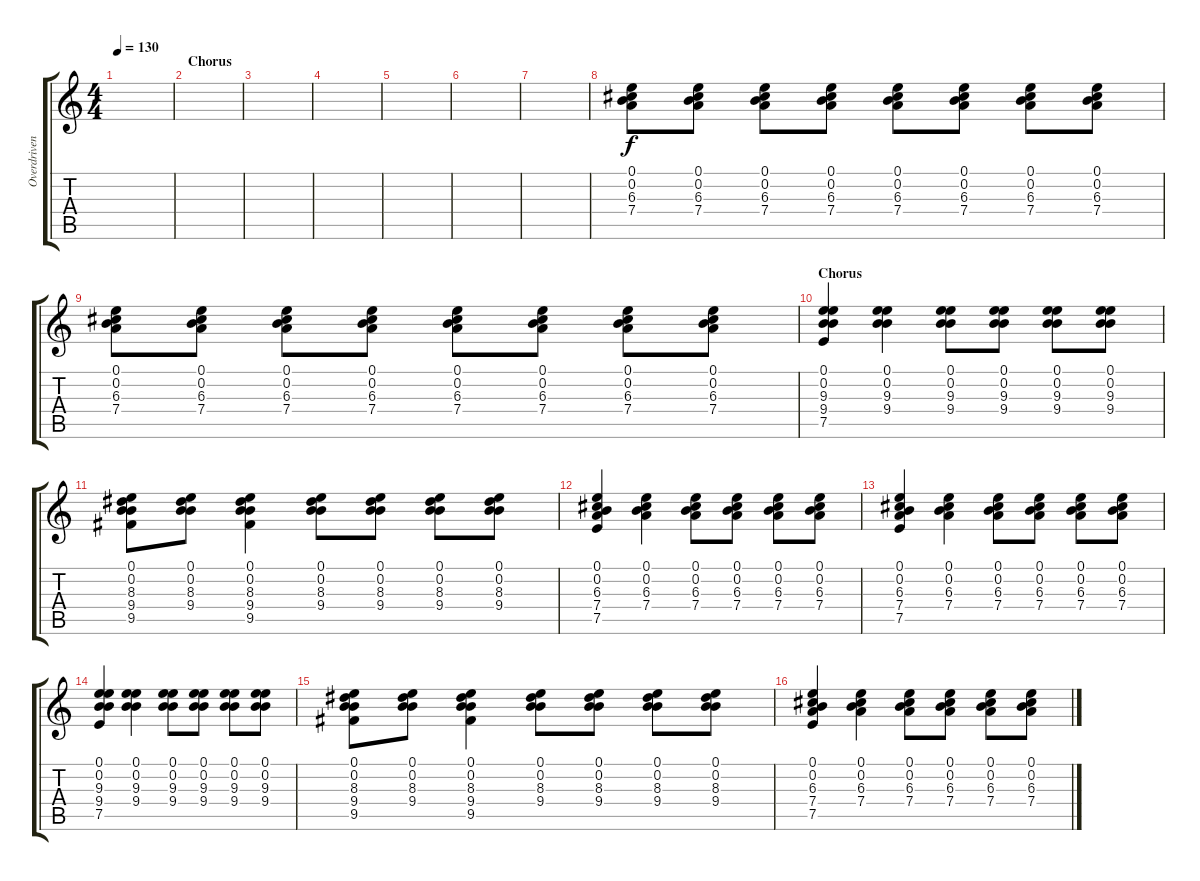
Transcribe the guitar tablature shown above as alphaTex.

\track ("Overdriven Guitar" "Overdriven") {instrument overdrivenguitar}
\staff {score tabs}
\tuning (E4 B3 G3 D3 A2 E2) {hide}
\ts (4 4)
\tempo 130
\clef g2
\ks c
|
\section ("" "Chorus")
|
|
|
|
|
|
(0.1 0.2 6.3 7.4).8 (0.1 0.2 6.3 7.4).8 (0.1 0.2 6.3 7.4).8 (0.1 0.2 6.3 7.4).8 (0.1 0.2 6.3 7.4).8 (0.1 0.2 6.3 7.4).8 (0.1 0.2 6.3 7.4).8 (0.1 0.2 6.3 7.4).8 |
(0.1 0.2 6.3 7.4).8 (0.1 0.2 6.3 7.4).8 (0.1 0.2 6.3 7.4).8 (0.1 0.2 6.3 7.4).8 (0.1 0.2 6.3 7.4).8 (0.1 0.2 6.3 7.4).8 (0.1 0.2 6.3 7.4).8 (0.1 0.2 6.3 7.4).8 |
\section ("" "Chorus")
(0.1 0.2 9.3 9.4 7.5).4 (0.1 0.2 9.3 9.4).4 (0.1 0.2 9.3 9.4).8 (0.1 0.2 9.3 9.4).8 (0.1 0.2 9.3 9.4).8 (0.1 0.2 9.3 9.4).8 |
(0.1 0.2 8.3 9.4 9.5).8 (0.1 0.2 8.3 9.4).8 (0.1 0.2 8.3 9.4 9.5).4 (0.1 0.2 8.3 9.4).8 (0.1 0.2 8.3 9.4).8 (0.1 0.2 8.3 9.4).8 (0.1 0.2 8.3 9.4).8 |
(0.1 0.2 6.3 7.4 7.5).4 (0.1 0.2 6.3 7.4).4 (0.1 0.2 6.3 7.4).8 (0.1 0.2 6.3 7.4).8 (0.1 0.2 6.3 7.4).8 (0.1 0.2 6.3 7.4).8 |
(0.1 0.2 6.3 7.4 7.5).4 (0.1 0.2 6.3 7.4).4 (0.1 0.2 6.3 7.4).8 (0.1 0.2 6.3 7.4).8 (0.1 0.2 6.3 7.4).8 (0.1 0.2 6.3 7.4).8 |
(0.1 0.2 9.3 9.4 7.5).4 (0.1 0.2 9.3 9.4).4 (0.1 0.2 9.3 9.4).8 (0.1 0.2 9.3 9.4).8 (0.1 0.2 9.3 9.4).8 (0.1 0.2 9.3 9.4).8 |
(0.1 0.2 8.3 9.4 9.5).8 (0.1 0.2 8.3 9.4).8 (0.1 0.2 8.3 9.4 9.5).4 (0.1 0.2 8.3 9.4).8 (0.1 0.2 8.3 9.4).8 (0.1 0.2 8.3 9.4).8 (0.1 0.2 8.3 9.4).8 |
(0.1 0.2 6.3 7.4 7.5).4 (0.1 0.2 6.3 7.4).4 (0.1 0.2 6.3 7.4).8 (0.1 0.2 6.3 7.4).8 (0.1 0.2 6.3 7.4).8 (0.1 0.2 6.3 7.4).8
